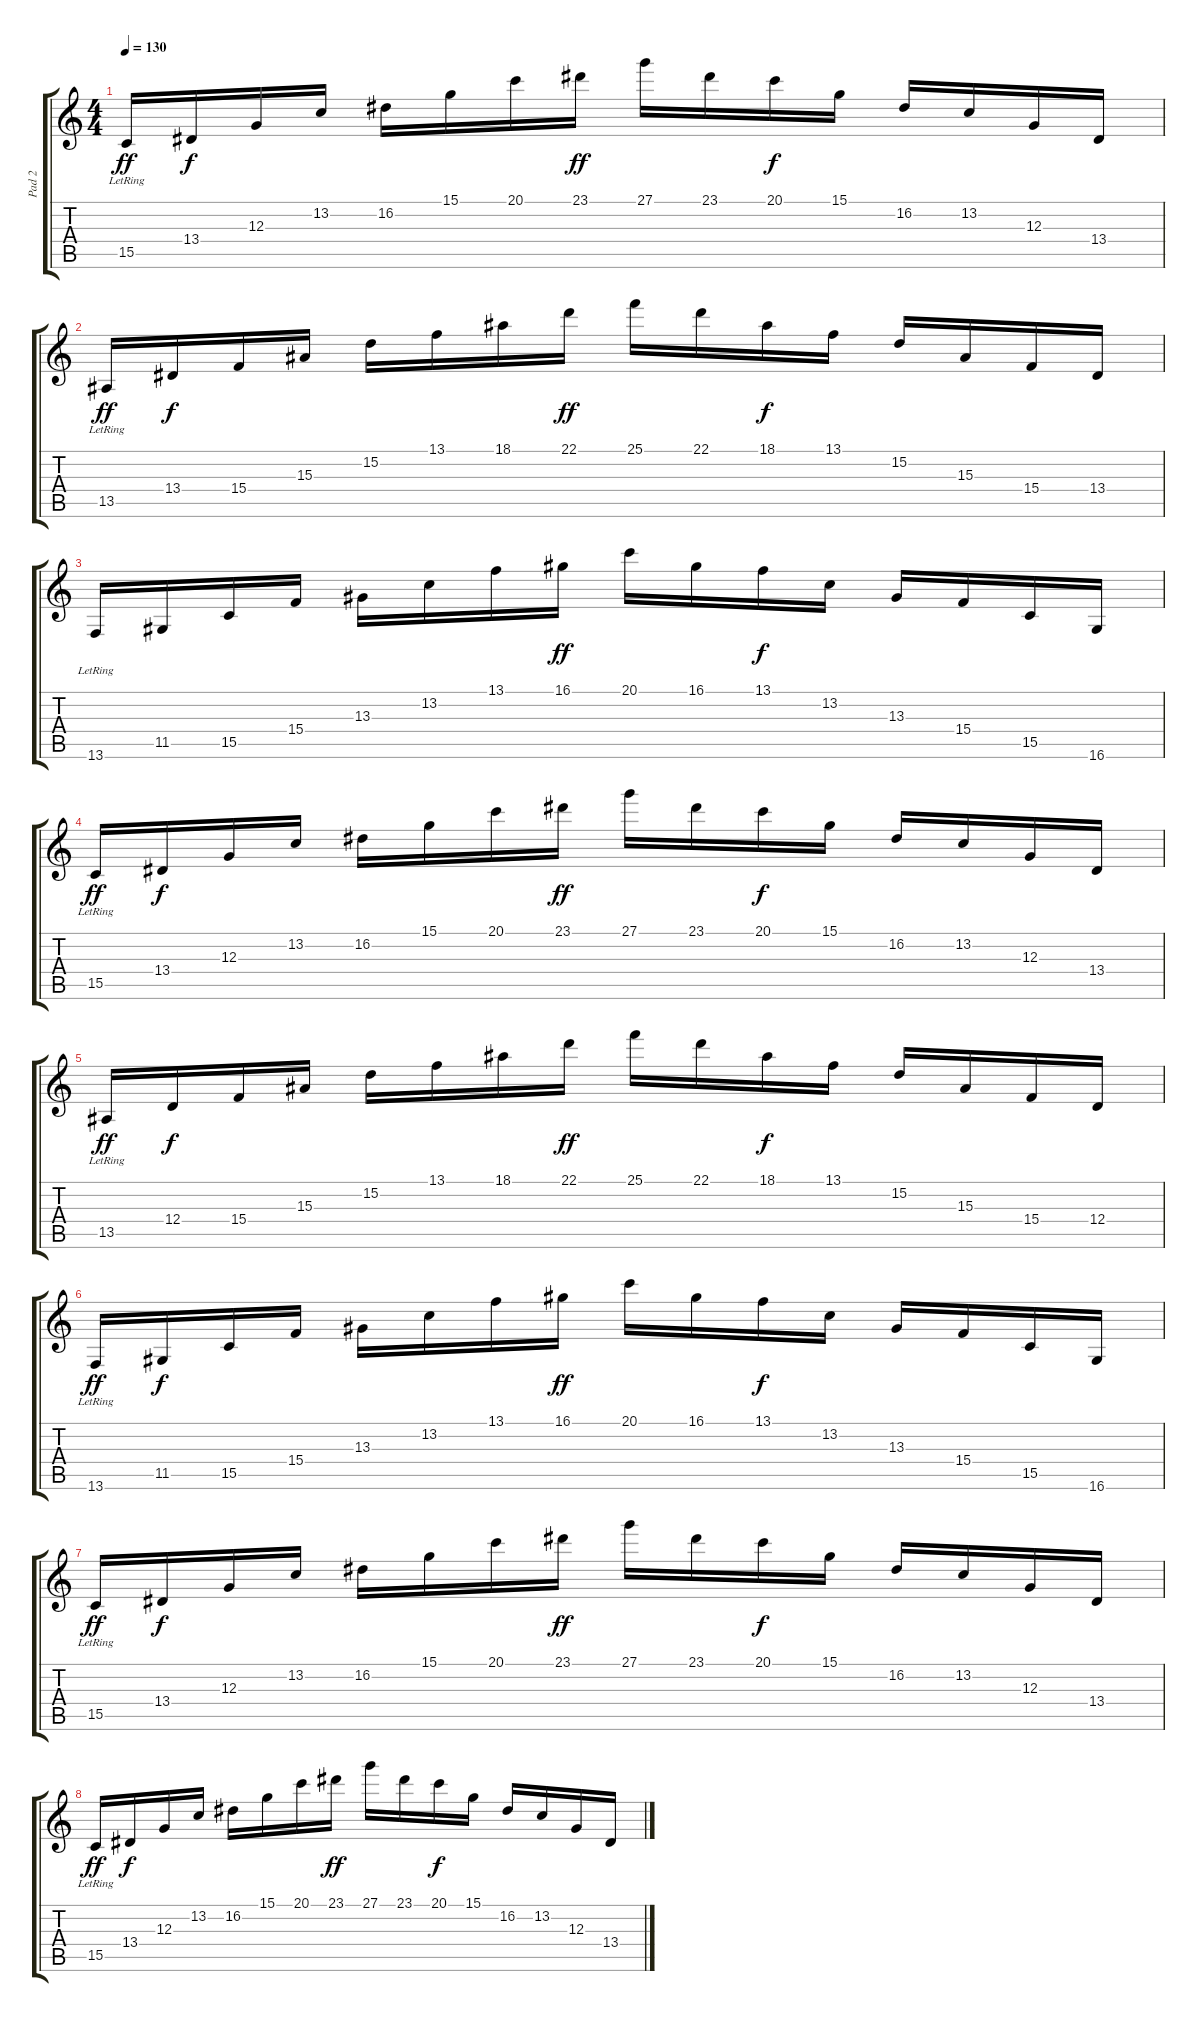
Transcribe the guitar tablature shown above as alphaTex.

\track ("Pad 2" "Pad 2") {instrument pad3polysynth}
\staff {score tabs}
\tuning (E4 B3 G3 D3 A2 E2) {hide}
\ts (4 4)
\tempo 130
\clef g2
\ks c
15.5{lr}.16{dy ff} 13.4.16{dy f} 12.3.16 13.2.16 16.2.16 15.1.16 20.1.16 23.1.16{dy ff} 27.1.16 23.1.16 20.1.16{dy f} 15.1.16 16.2.16 13.2.16 12.3.16 13.4.16 |
13.5{lr}.16{dy ff} 13.4.16{dy f} 15.4.16 15.3.16 15.2.16 13.1.16 18.1.16 22.1.16{dy ff} 25.1.16 22.1.16 18.1.16{dy f} 13.1.16 15.2.16 15.3.16 15.4.16 13.4.16 |
13.6{lr}.16 11.5.16 15.5.16 15.4.16 13.3.16 13.2.16 13.1.16 16.1.16{dy ff} 20.1.16 16.1.16 13.1.16{dy f} 13.2.16 13.3.16 15.4.16 15.5.16 16.6.16 |
15.5{lr}.16{dy ff} 13.4.16{dy f} 12.3.16 13.2.16 16.2.16 15.1.16 20.1.16 23.1.16{dy ff} 27.1.16 23.1.16 20.1.16{dy f} 15.1.16 16.2.16 13.2.16 12.3.16 13.4.16 |
13.5{lr}.16{dy ff} 12.4.16{dy f} 15.4.16 15.3.16 15.2.16 13.1.16 18.1.16 22.1.16{dy ff} 25.1.16 22.1.16 18.1.16{dy f} 13.1.16 15.2.16 15.3.16 15.4.16 12.4.16 |
13.6{lr}.16{dy ff} 11.5.16{dy f} 15.5.16 15.4.16 13.3.16 13.2.16 13.1.16 16.1.16{dy ff} 20.1.16 16.1.16 13.1.16{dy f} 13.2.16 13.3.16 15.4.16 15.5.16 16.6.16 |
15.5{lr}.16{dy ff} 13.4.16{dy f} 12.3.16 13.2.16 16.2.16 15.1.16 20.1.16 23.1.16{dy ff} 27.1.16 23.1.16 20.1.16{dy f} 15.1.16 16.2.16 13.2.16 12.3.16 13.4.16 |
15.5{lr}.16{dy ff} 13.4.16{dy f} 12.3.16 13.2.16 16.2.16 15.1.16 20.1.16 23.1.16{dy ff} 27.1.16 23.1.16 20.1.16{dy f} 15.1.16 16.2.16 13.2.16 12.3.16 13.4.16
